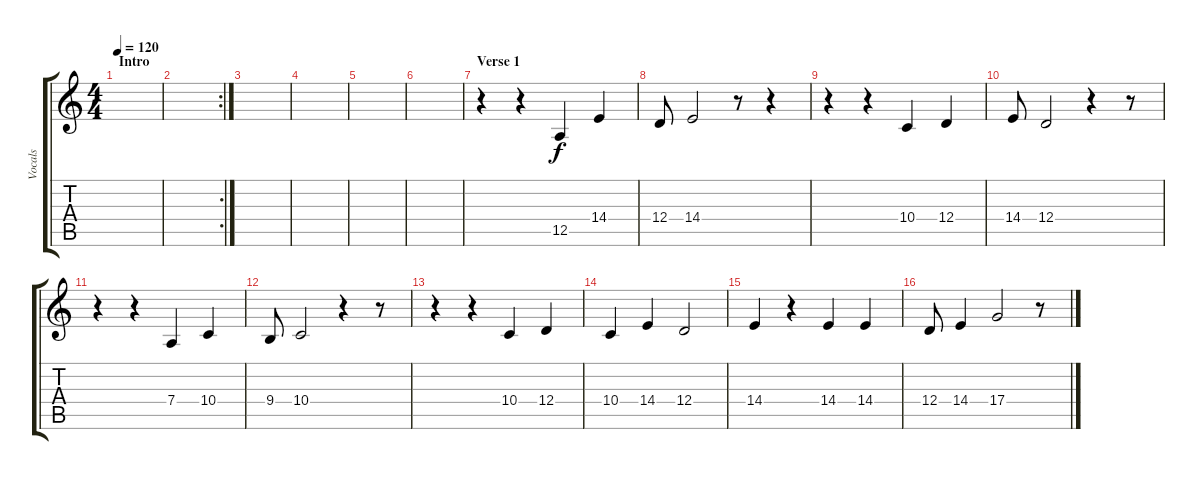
\track ("Vocals" "Vocals") {instrument voiceoohs}
\staff {score tabs}
\tuning (E4 B3 G3 D3 A2 E2) {hide}
\ts (4 4)
\section ("" "Intro")
\tempo 120
\clef g2
\ks c
|
\rc 2
|
|
|
|
|
\section ("" "Verse 1")
r.4 r.4 12.5.4 14.4.4 |
12.4.8 14.4.2 r.8 r.4 |
r.4 r.4 10.4.4 12.4.4 |
14.4.8 12.4.2 r.4 r.8 |
r.4 r.4 7.4.4 10.4.4 |
9.4.8 10.4.2 r.4 r.8 |
r.4 r.4 10.4.4 12.4.4 |
10.4.4 14.4.4 12.4.2 |
14.4.4 r.4 14.4.4 14.4.4 |
12.4.8 14.4.4 17.4.2 r.8
